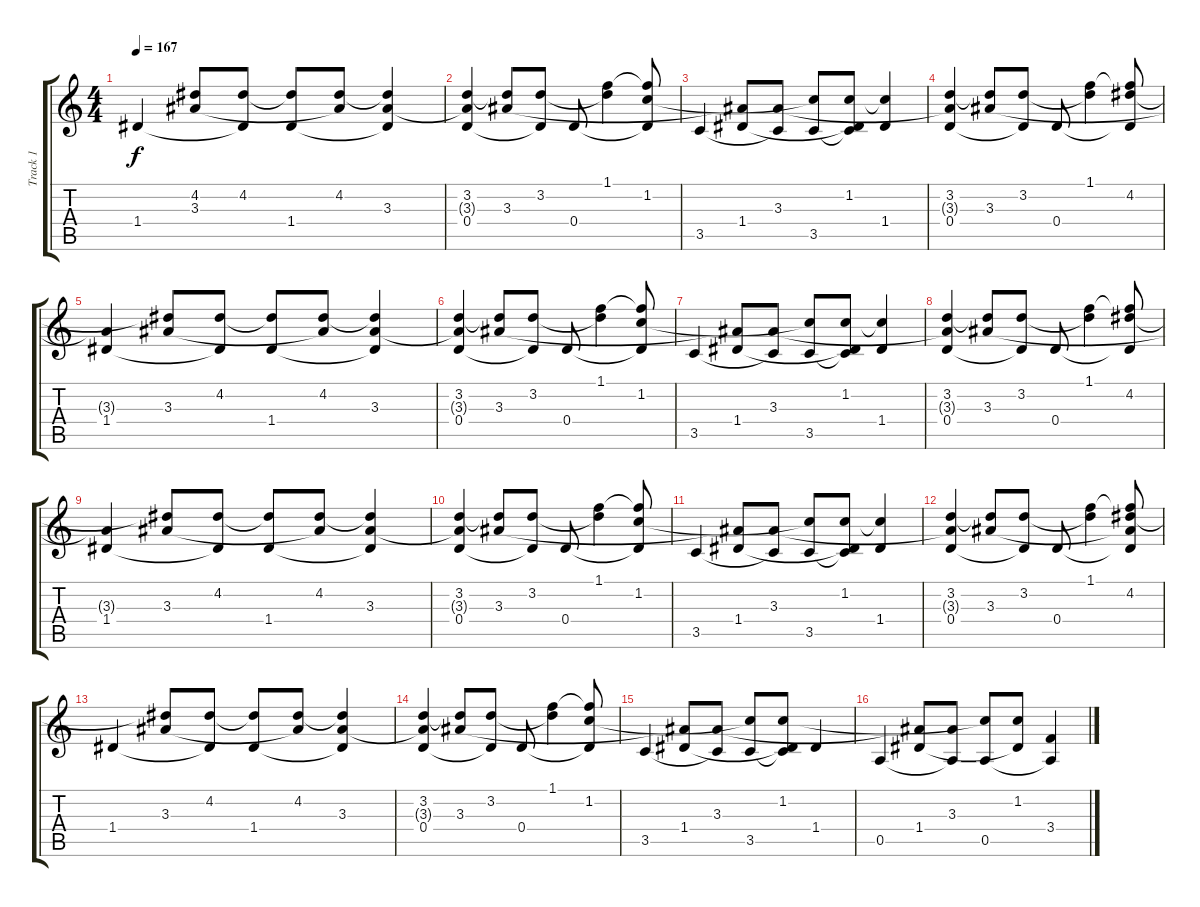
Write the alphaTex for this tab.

\track ("Track 1" "Track 1") {instrument acousticguitarnylon}
\staff {score tabs}
\tuning (E4 B3 G3 D3 A2 E2) {hide}
\ts (4 4)
\tempo 167
\clef g2
\ks c
1.4.4{dy f} (4.2{t} 3.3).8 (4.2 1.4{t}).8 (4.2{t} 1.4).8 (4.2 3.3{t}).8 (4.2{t} 3.3 1.4{t}).4 |
(3.2 3.3{t} 0.4).4 (3.2{t} 3.3).8 (3.2 0.4{t}).8 0.4.8 (1.1 3.2{t}).4 (1.1{t} 1.2 0.4{t}).8 |
3.5.4 (3.3{t} 1.4).8 (3.3 3.5{t}).8 (1.2{t} 3.5).8 (1.2 1.4{t} 3.5{t}).8 (1.2{t} 1.4).4 |
(3.2 3.3{t} 0.4).4 (3.2{t} 3.3).8 (3.2 0.4{t}).8 0.4.8 (1.1 3.2{t}).4 (1.1{t} 4.2 0.4{t}).8 |
(3.3{t} 1.4).4 (4.2{t} 3.3).8 (4.2 1.4{t}).8 (4.2{t} 1.4).8 (4.2 3.3{t}).8 (4.2{t} 3.3 1.4{t}).4 |
(3.2 3.3{t} 0.4).4 (3.2{t} 3.3).8 (3.2 0.4{t}).8 0.4.8 (1.1 3.2{t}).4 (1.1{t} 1.2 0.4{t}).8 |
3.5.4 (3.3{t} 1.4).8 (3.3 3.5{t}).8 (1.2{t} 3.5).8 (1.2 1.4{t} 3.5{t}).8 (1.2{t} 1.4).4 |
(3.2 3.3{t} 0.4).4 (3.2{t} 3.3).8 (3.2 0.4{t}).8 0.4.8 (1.1 3.2{t}).4 (1.1{t} 4.2 0.4{t}).8 |
(3.3{t} 1.4).4 (4.2{t} 3.3).8 (4.2 1.4{t}).8 (4.2{t} 1.4).8 (4.2 3.3{t}).8 (4.2{t} 3.3 1.4{t}).4 |
(3.2 3.3{t} 0.4).4 (3.2{t} 3.3).8 (3.2 0.4{t}).8 0.4.8 (1.1 3.2{t}).4 (1.1{t} 1.2 0.4{t}).8 |
3.5.4 (3.3{t} 1.4).8 (3.3 3.5{t}).8 (1.2{t} 3.5).8 (1.2 1.4{t} 3.5{t}).8 (1.2{t} 1.4).4 |
(3.2 3.3{t} 0.4).4 (3.2{t} 3.3).8 (3.2 0.4{t}).8 0.4.8 (1.1 3.2{t}).4 (1.1{t} 4.2 3.3{t} 0.4{t}).8 |
1.4.4 (4.2{t} 3.3).8 (4.2 1.4{t}).8 (4.2{t} 1.4).8 (4.2 3.3{t}).8 (4.2{t} 3.3 1.4{t}).4 |
(3.2 3.3{t} 0.4).4 (3.2{t} 3.3).8 (3.2 0.4{t}).8 0.4.8 (1.1 3.2{t}).4 (1.1{t} 1.2 0.4{t}).8 |
3.5.4 (3.3{t} 1.4).8 (3.3 3.5{t}).8 (1.2{t} 3.5).8 (1.2 1.4{t} 3.5{t}).8 1.4.4 |
0.5.4 (3.3{t} 1.4).8 (3.3 0.5{t}).8 (1.2{t} 0.5).8 (1.2 1.4{t}).8 (3.4 0.5{t}).4
